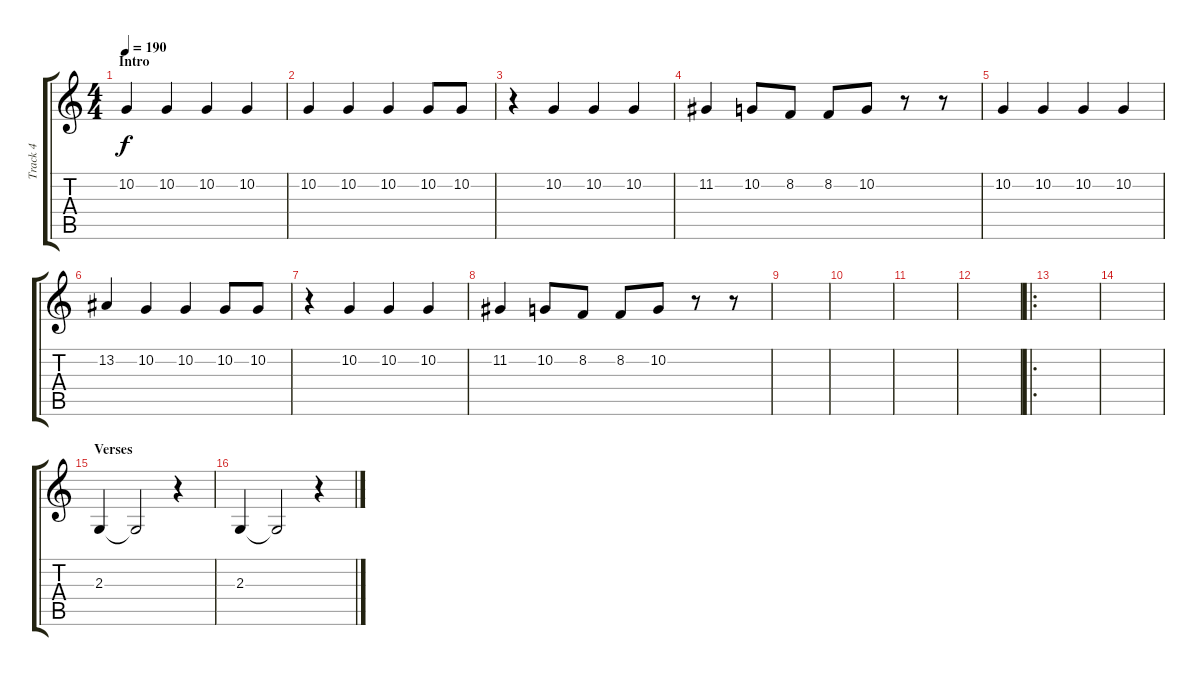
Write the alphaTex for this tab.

\track ("Track 4" "Track 4") {instrument lead1square}
\staff {score tabs}
\tuning (D4 A3 F3 C3 G2 C2) {hide}
\ts (4 4)
\section ("" "Intro")
\tempo 190
\clef g2
\ks c
10.2.4{dy f instrument lead1square} 10.2.4 10.2.4 10.2.4 |
10.2.4 10.2.4 10.2.4 10.2.8 10.2.8 |
r.4 10.2.4 10.2.4 10.2.4 |
11.2.4 10.2.8 8.2.8 8.2.8 10.2.8 r.8 r.8 |
10.2.4 10.2.4 10.2.4 10.2.4 |
13.2.4 10.2.4 10.2.4 10.2.8 10.2.8 |
r.4 10.2.4 10.2.4 10.2.4 |
11.2.4 10.2.8 8.2.8 8.2.8 10.2.8 r.8 r.8 |
|
|
|
|
\ro
|
|
\section ("" "Verses")
2.3.4 2.3{t}.2 r.4 |
2.3.4 2.3{t}.2 r.4
